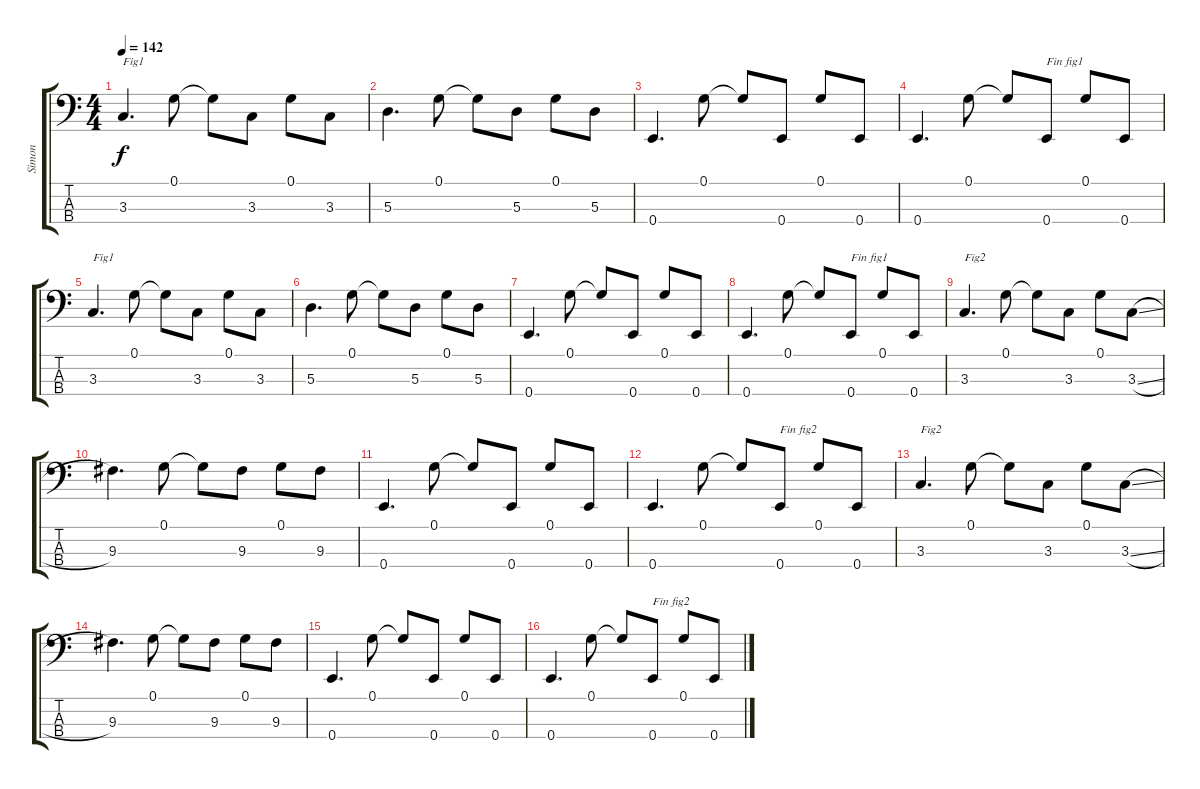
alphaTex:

\track ("Simon" "Simon") {instrument electricbasspick}
\staff {score tabs}
\tuning (G2 D2 A1 E1) {hide}
\ts (4 4)
\tempo 142
\clef f4
\ks c
3.3.4{d txt "Fig1" dy f} 0.1.8 0.1{t}.8 3.3.8 0.1.8 3.3.8 |
5.3.4{d} 0.1.8 0.1{t}.8 5.3.8 0.1.8 5.3.8 |
0.4.4{d} 0.1.8 0.1{t}.8 0.4.8 0.1.8 0.4.8 |
0.4.4{d} 0.1.8 0.1{t}.8 0.4.8{txt "Fin fig1"} 0.1.8 0.4.8 |
3.3.4{d txt "Fig1"} 0.1.8 0.1{t}.8 3.3.8 0.1.8 3.3.8 |
5.3.4{d} 0.1.8 0.1{t}.8 5.3.8 0.1.8 5.3.8 |
0.4.4{d} 0.1.8 0.1{t}.8 0.4.8 0.1.8 0.4.8 |
0.4.4{d} 0.1.8 0.1{t}.8 0.4.8{txt "Fin fig1"} 0.1.8 0.4.8 |
3.3.4{d txt "Fig2"} 0.1.8 0.1{t}.8 3.3.8 0.1.8 3.3{sl}.8 |
9.3.4{d} 0.1.8 0.1{t}.8 9.3.8 0.1.8 9.3.8 |
0.4.4{d} 0.1.8 0.1{t}.8 0.4.8 0.1.8 0.4.8 |
0.4.4{d} 0.1.8 0.1{t}.8 0.4.8{txt "Fin fig2"} 0.1.8 0.4.8 |
3.3.4{d txt "Fig2"} 0.1.8 0.1{t}.8 3.3.8 0.1.8 3.3{sl}.8 |
9.3.4{d} 0.1.8 0.1{t}.8 9.3.8 0.1.8 9.3.8 |
0.4.4{d} 0.1.8 0.1{t}.8 0.4.8 0.1.8 0.4.8 |
0.4.4{d} 0.1.8 0.1{t}.8 0.4.8{txt "Fin fig2"} 0.1.8 0.4.8
